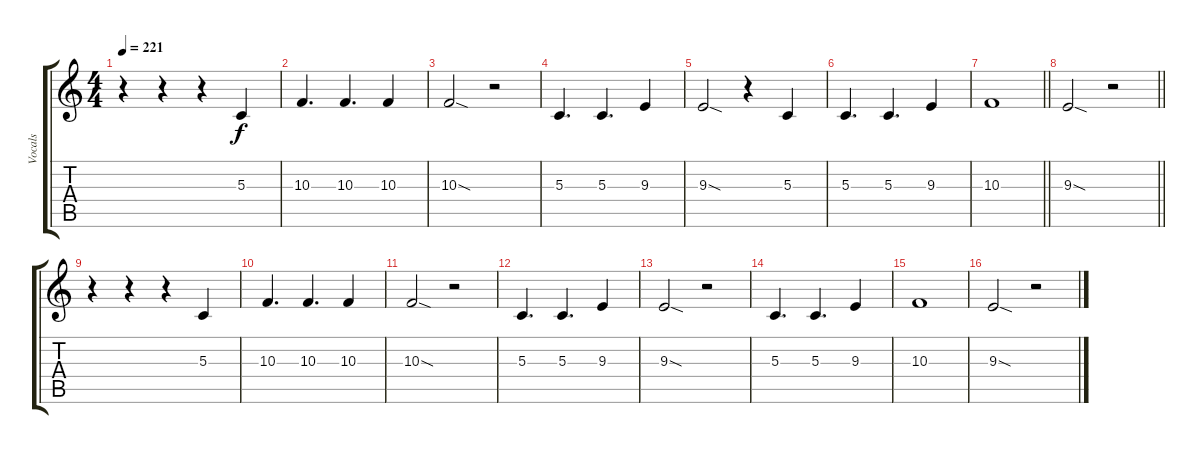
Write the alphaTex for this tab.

\track ("Vocals" "Vocals") {instrument lead2sawtooth}
\staff {score tabs}
\tuning (E4 B3 G3 D3 A2 E2) {hide}
\ts (4 4)
\tempo 221
\clef g2
\ks c
r.4{dy f balance 8} r.4 r.4 5.3.4 |
10.3.4{d} 10.3.4{d} 10.3.4 |
10.3{sod}.2 r.2 |
5.3.4{d} 5.3.4{d} 9.3.4 |
9.3{sod}.2 r.4 5.3.4 |
5.3.4{d} 5.3.4{d} 9.3.4 |
\barLineRight lightlight
10.3.1 |
\barLineRight lightlight
9.3{sod}.2 r.2 |
r.4{balance 8} r.4 r.4 5.3.4 |
10.3.4{d} 10.3.4{d} 10.3.4 |
10.3{sod}.2 r.2 |
5.3.4{d} 5.3.4{d} 9.3.4 |
9.3{sod}.2 r.2 |
5.3.4{d} 5.3.4{d} 9.3.4 |
10.3.1 |
9.3{sod}.2 r.2
